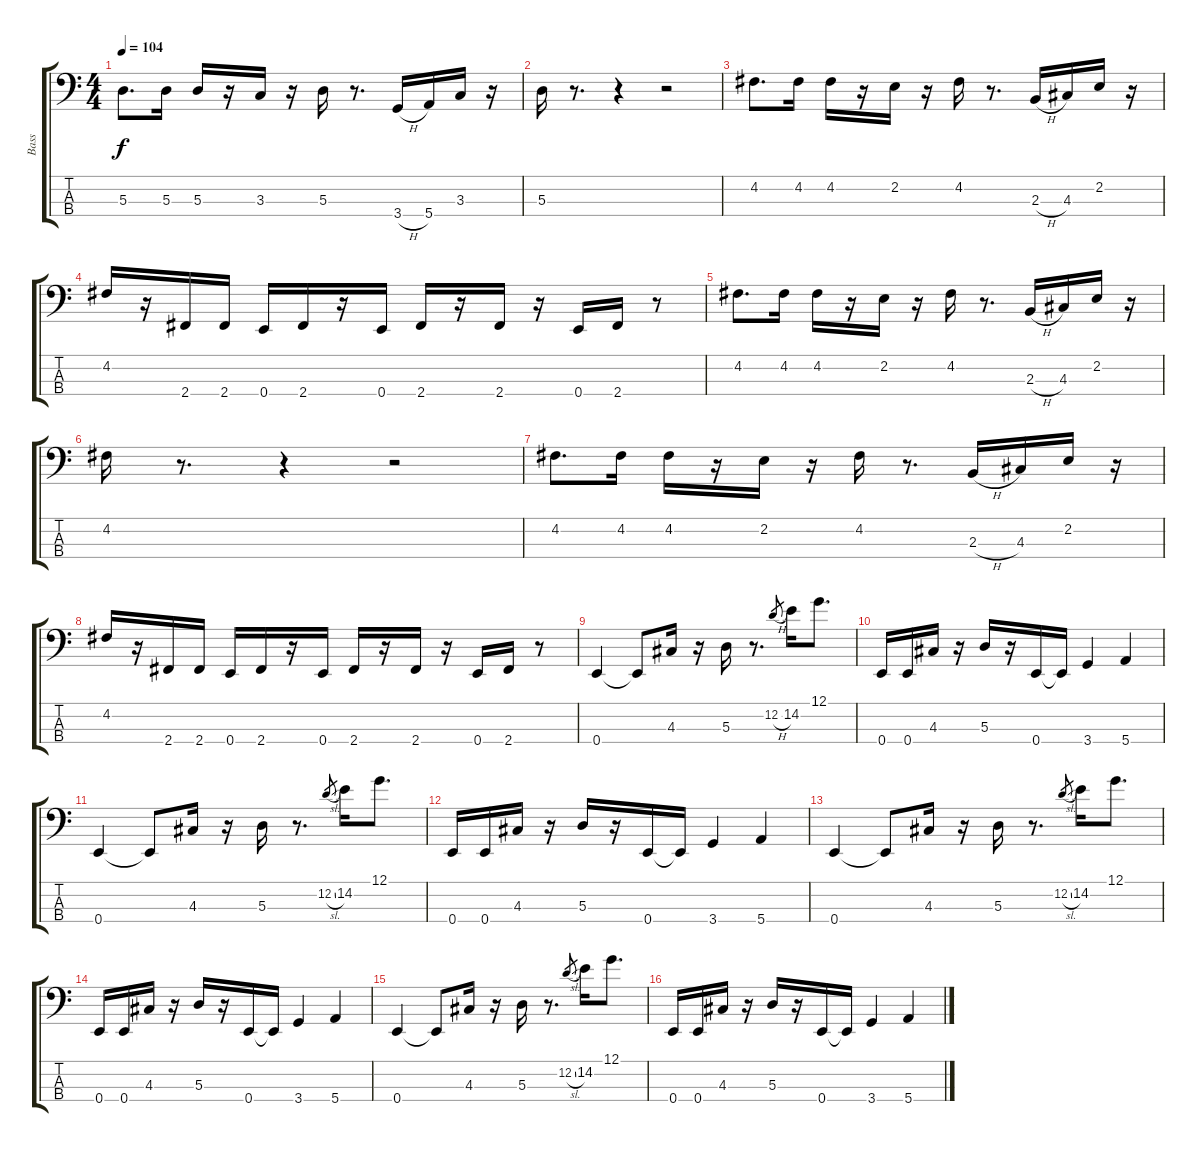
\track ("Bass" "Bass") {instrument electricbassfinger}
\staff {score tabs}
\tuning (G2 D2 A1 E1) {hide}
\ts (4 4)
\tempo 104
\clef f4
\ks c
5.3.8{d dy f} 5.3.16 5.3.16 r.16 3.3.16 r.16 5.3.16 r.8{d} 3.4{h}.16 5.4.16 3.3.16 r.16 |
5.3.16 r.8{d} r.4 r.2 |
4.2.8{d} 4.2.16 4.2.16 r.16 2.2.16 r.16 4.2.16 r.8{d} 2.3{h}.16 4.3.16 2.2.16 r.16 |
4.2.16 r.16 2.4.16 2.4.16 0.4.16 2.4.16 r.16 0.4.16 2.4.16 r.16 2.4.16 r.16 0.4.16 2.4.16 r.8 |
4.2.8{d} 4.2.16 4.2.16 r.16 2.2.16 r.16 4.2.16 r.8{d} 2.3{h}.16 4.3.16 2.2.16 r.16 |
4.2.16 r.8{d} r.4 r.2 |
4.2.8{d} 4.2.16 4.2.16 r.16 2.2.16 r.16 4.2.16 r.8{d} 2.3{h}.16 4.3.16 2.2.16 r.16 |
4.2.16 r.16 2.4.16 2.4.16 0.4.16 2.4.16 r.16 0.4.16 2.4.16 r.16 2.4.16 r.16 0.4.16 2.4.16 r.8 |
0.4.4{instrument slapbass1} 0.4{t}.8 4.3.16 r.16 5.3.16 r.8{d} 12.2{h}.8{gr} 14.2.16 12.1.8{d} |
0.4.16 0.4.16 4.3.16 r.16 5.3.16 r.16 0.4.16 0.4{t}.16 3.4.4 5.4.4 |
0.4.4 0.4{t}.8 4.3.16 r.16 5.3.16 r.8{d} 12.2{sl}.8{gr} 14.2.16 12.1.8{d} |
0.4.16 0.4.16 4.3.16 r.16 5.3.16 r.16 0.4.16 0.4{t}.16 3.4.4 5.4.4 |
0.4.4 0.4{t}.8 4.3.16 r.16 5.3.16 r.8{d} 12.2{sl}.8{gr} 14.2.16 12.1.8{d} |
0.4.16 0.4.16 4.3.16 r.16 5.3.16 r.16 0.4.16 0.4{t}.16 3.4.4 5.4.4 |
0.4.4 0.4{t}.8 4.3.16 r.16 5.3.16 r.8{d} 12.2{sl}.8{gr} 14.2.16 12.1.8{d} |
0.4.16 0.4.16 4.3.16 r.16 5.3.16 r.16 0.4.16 0.4{t}.16 3.4.4 5.4.4
